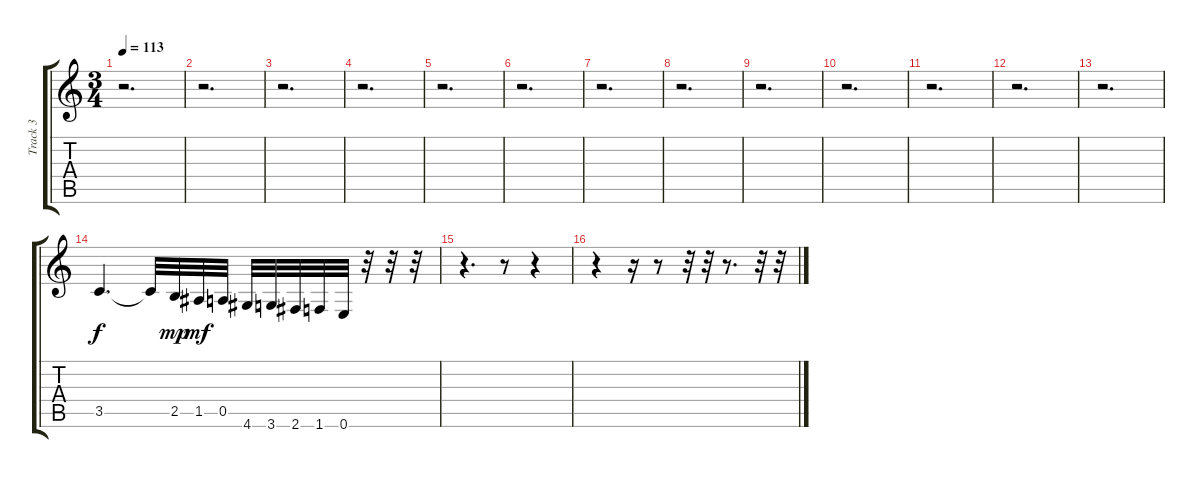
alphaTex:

\track ("Track 3" "Track 3") {instrument electricbasspick}
\staff {score tabs}
\tuning (E4 B3 G3 D3 A2 E2) {hide}
\ts (3 4)
\tempo 113
\clef g2
\ks c
r.2{d dy f} |
r.2{d} |
r.2{d} |
r.2{d} |
r.2{d} |
r.2{d} |
r.2{d} |
r.2{d} |
r.2{d} |
r.2{d} |
r.2{d} |
r.2{d} |
r.2{d} |
3.5.4{d} 3.5{t}.32 2.5.32{dy mp instrument fretlessbass} 1.5.32{dy mf} 0.5.32 4.6.32 3.6.32 2.6.32 1.6.32 0.6.32 r.32 r.32 r.32{instrument electricbasspick} |
r.4{d} r.8 r.4 |
r.4 r.16 r.8 r.32 r.32 r.8{d} r.32 r.32
